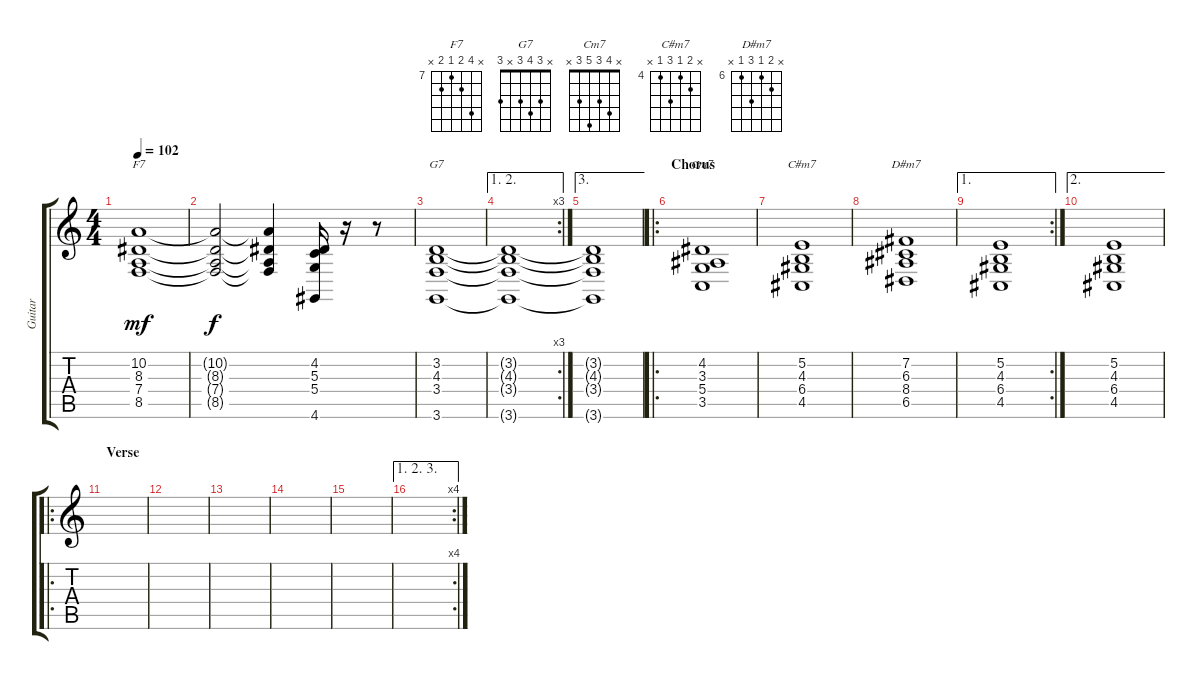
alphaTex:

\track ("Guitar" "Guitar") {instrument electricpiano1}
\staff {score tabs}
\tuning (E4 B3 G3 D3 A2 E2) {hide}
\chord ("F7" x 10 8 7 8 x) {firstfret 7}
\chord ("G7" x 3 4 3 x 3)
\chord ("Cm7" x 4 3 5 3 x)
\chord ("C#m7" x 5 4 6 4 x) {firstfret 4}
\chord ("D#m7" x 7 6 8 6 x) {firstfret 6}
\ts (4 4)
\tempo 102
\clef g2
\ks c
(10.2 8.3 7.4 8.5).1{ch "F7" dy mf} |
(10.2{t} 8.3{t} 7.4{t} 8.5{t}).2{dy f} (10.2{t} 8.3{t} 7.4{t} 8.5{t}).4 (4.2 5.3 5.4 4.6).16 r.16 r.8 |
(3.2 4.3 3.4 3.6).1{ch "G7"} |
\ae (1 2)
\rc 3
(3.2{t} 4.3{t} 3.4{t} 3.6{t}).1 |
\ae 3
(3.2{t} 4.3{t} 3.4{t} 3.6{t}).1 |
\ro
\section ("" "Chorus")
(4.2 3.3 5.4 3.5).1{ch "Cm7"} |
(5.2 4.3 6.4 4.5).1{ch "C#m7"} |
(7.2 6.3 8.4 6.5).1{ch "D#m7"} |
\ae 1
\rc 2
(5.2 4.3 6.4 4.5).1 |
\ae 2
(5.2 4.3 6.4 4.5).1 |
\ro
\section ("" "Verse")
|
|
|
|
|
\ae (1 2 3)
\rc 4
